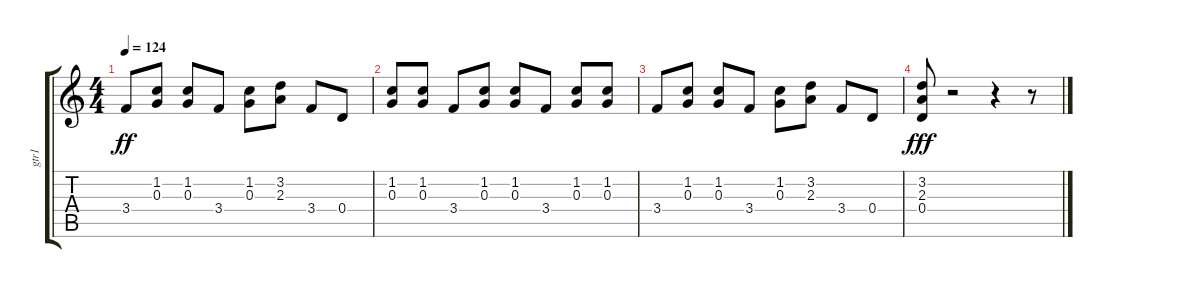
\track ("gtr1" "gtr1") {instrument distortionguitar}
\staff {score tabs}
\tuning (E4 B3 G3 D3 A2 E2) {hide}
\ts (4 4)
\tempo 124
\clef g2
\ks c
3.4.8{dy ff} (1.2 0.3).8 (1.2 0.3).8 3.4.8 (1.2 0.3).8 (3.2 2.3).8 3.4.8 0.4.8 |
(1.2 0.3).8 (1.2 0.3).8 3.4.8 (1.2 0.3).8 (1.2 0.3).8 3.4.8 (1.2 0.3).8 (1.2 0.3).8 |
3.4.8 (1.2 0.3).8 (1.2 0.3).8 3.4.8 (1.2 0.3).8 (3.2 2.3).8 3.4.8 0.4.8 |
(3.2 2.3 0.4).8{dy fff} r.2 r.4 r.8
